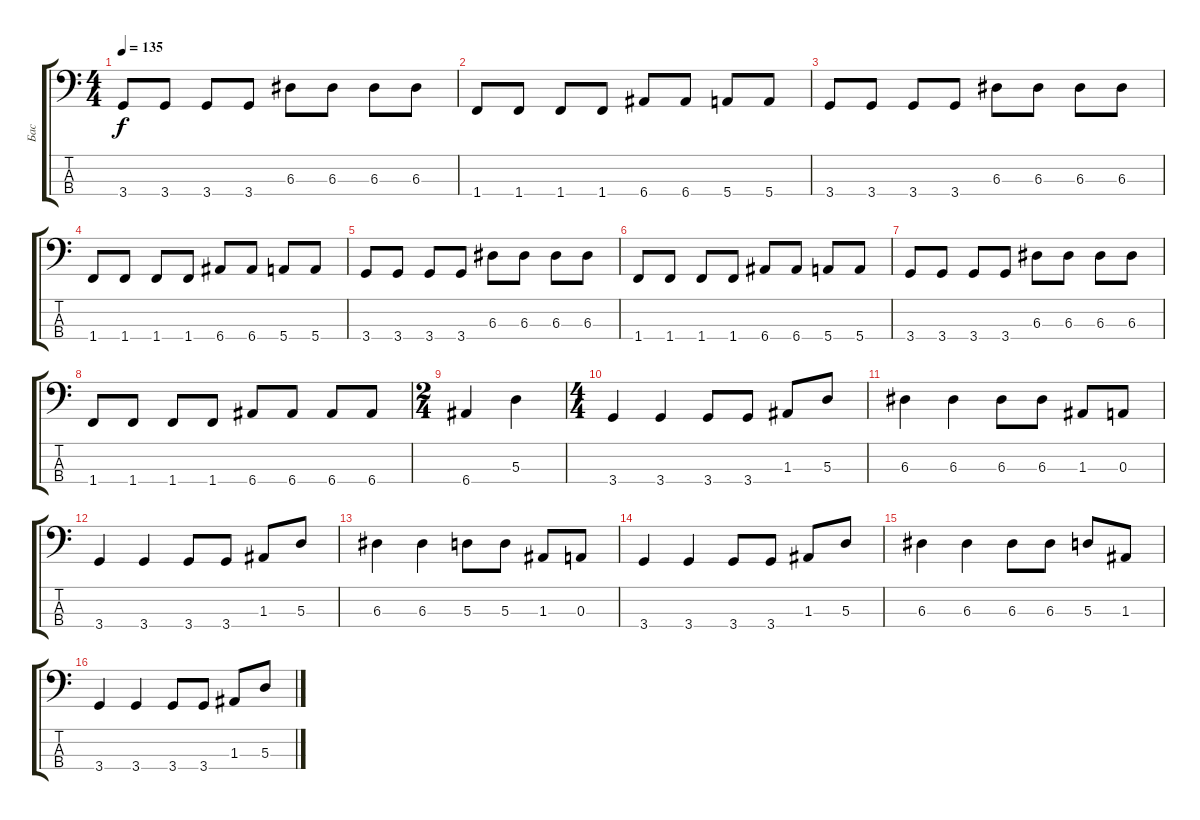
\track ("Бас" "Бас") {instrument electricbasspick}
\staff {score tabs}
\tuning (G2 D2 A1 E1) {hide}
\ts (4 4)
\tempo 135
\clef f4
\ks c
3.4.8{dy f} 3.4.8 3.4.8 3.4.8 6.3.8 6.3.8 6.3.8 6.3.8 |
1.4.8 1.4.8 1.4.8 1.4.8 6.4.8 6.4.8 5.4.8 5.4.8 |
3.4.8 3.4.8 3.4.8 3.4.8 6.3.8 6.3.8 6.3.8 6.3.8 |
1.4.8 1.4.8 1.4.8 1.4.8 6.4.8 6.4.8 5.4.8 5.4.8 |
3.4.8 3.4.8 3.4.8 3.4.8 6.3.8 6.3.8 6.3.8 6.3.8 |
1.4.8 1.4.8 1.4.8 1.4.8 6.4.8 6.4.8 5.4.8 5.4.8 |
3.4.8 3.4.8 3.4.8 3.4.8 6.3.8 6.3.8 6.3.8 6.3.8 |
1.4.8 1.4.8 1.4.8 1.4.8 6.4.8 6.4.8 6.4.8 6.4.8 |
\ts (2 4)
6.4.4 5.3.4 |
\ts (4 4)
3.4.4 3.4.4 3.4.8 3.4.8 1.3.8 5.3.8 |
6.3.4 6.3.4 6.3.8 6.3.8 1.3.8 0.3.8 |
3.4.4 3.4.4 3.4.8 3.4.8 1.3.8 5.3.8 |
6.3.4 6.3.4 5.3.8 5.3.8 1.3.8 0.3.8 |
3.4.4 3.4.4 3.4.8 3.4.8 1.3.8 5.3.8 |
6.3.4 6.3.4 6.3.8 6.3.8 5.3.8 1.3.8 |
3.4.4 3.4.4 3.4.8 3.4.8 1.3.8 5.3.8
